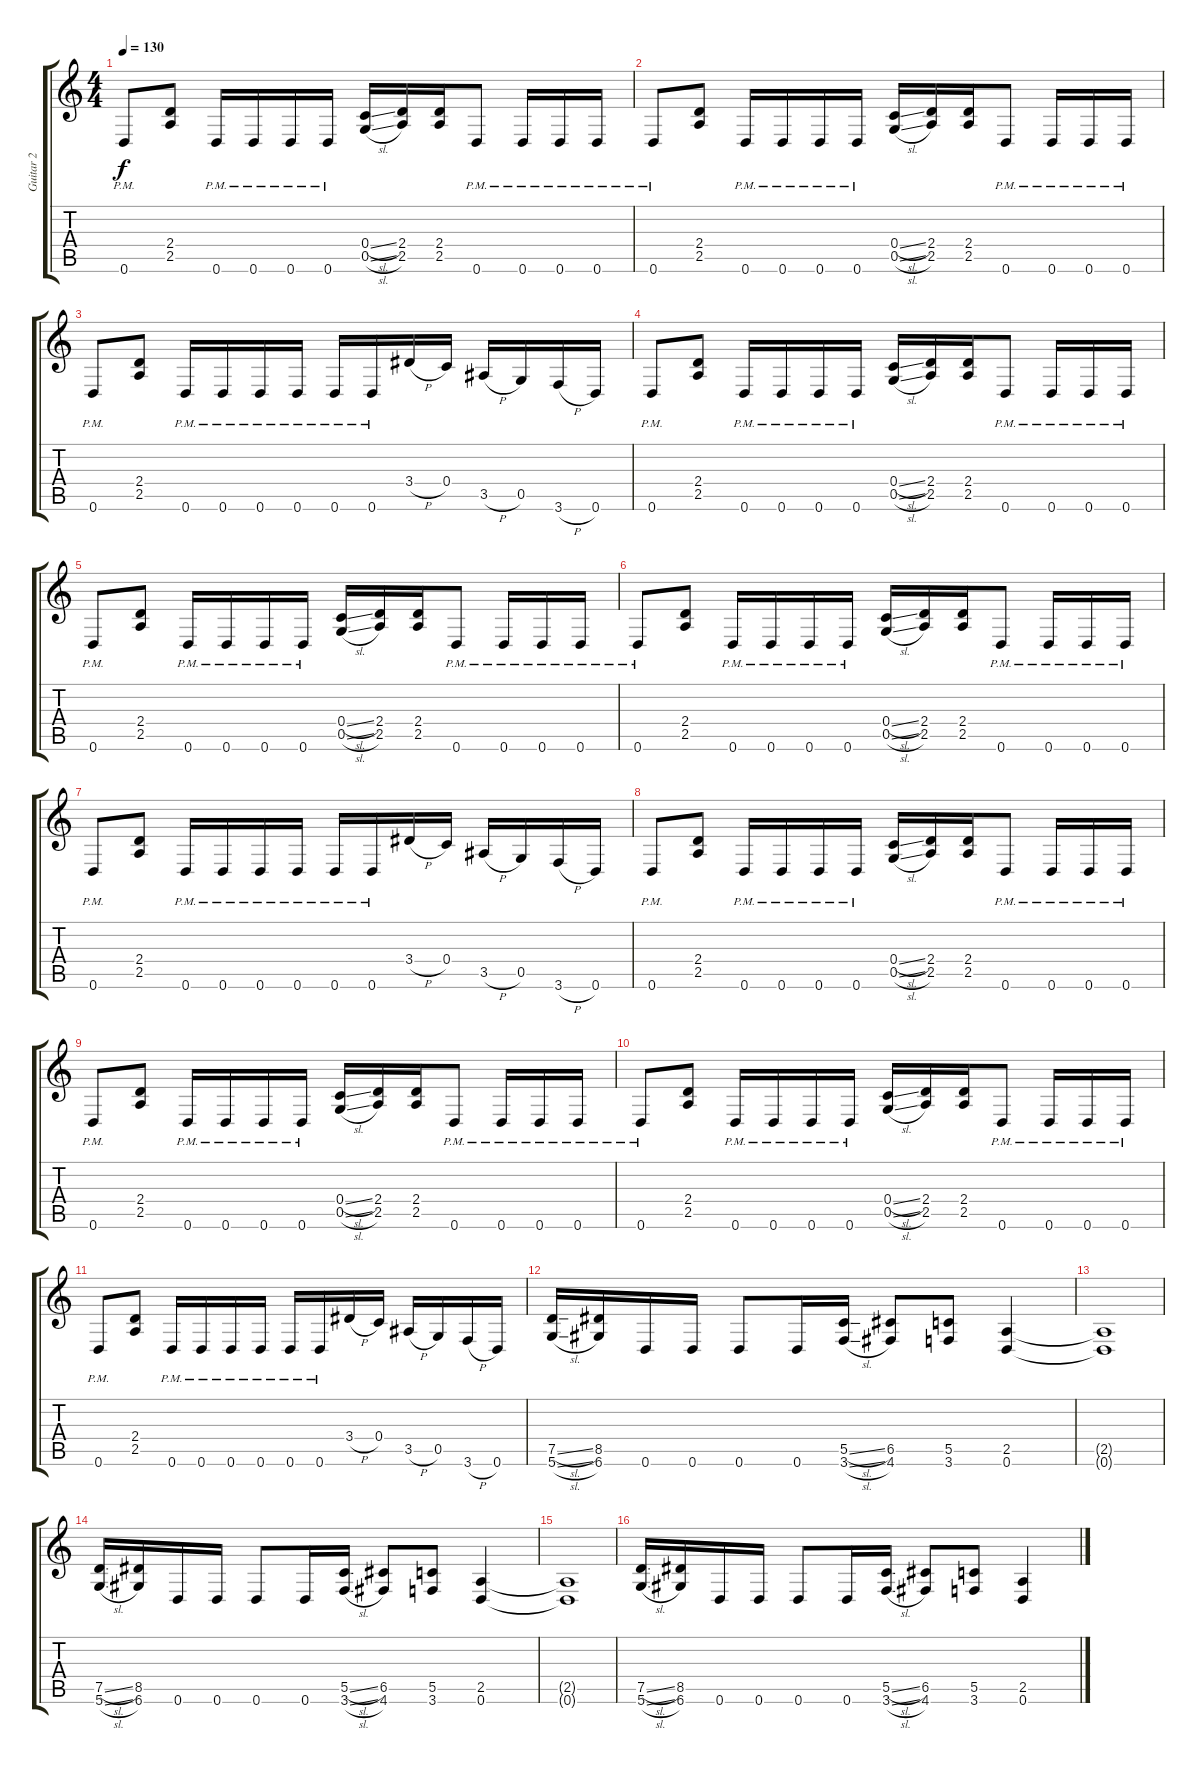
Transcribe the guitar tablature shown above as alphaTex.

\track ("Guitar 2" "Guitar 2") {instrument distortionguitar}
\staff {score tabs}
\tuning (D4 A3 F3 C3 G2 D2) {hide}
\ts (4 4)
\tempo 130
\clef g2
\ks c
0.6{pm}.8{dy f} (2.4 2.5).8 0.6{pm}.16 0.6{pm}.16 0.6{pm}.16 0.6{pm}.16 (0.4{sl} 0.5{sl}).16 (2.4 2.5).16 (2.4 2.5).16 0.6{pm}.8 0.6{pm}.16 0.6{pm}.16 0.6{pm}.16 |
0.6{pm}.8 (2.4 2.5).8 0.6{pm}.16 0.6{pm}.16 0.6{pm}.16 0.6{pm}.16 (0.4{sl} 0.5{sl}).16 (2.4 2.5).16 (2.4 2.5).16 0.6{pm}.8 0.6{pm}.16 0.6{pm}.16 0.6{pm}.16 |
0.6{pm}.8 (2.4 2.5).8 0.6{pm}.16 0.6{pm}.16 0.6{pm}.16 0.6{pm}.16 0.6{pm}.16 0.6{pm}.16 3.4{h}.16 0.4.16 3.5{h}.16 0.5.16 3.6{h}.16 0.6.16 |
0.6{pm}.8 (2.4 2.5).8 0.6{pm}.16 0.6{pm}.16 0.6{pm}.16 0.6{pm}.16 (0.4{sl} 0.5{sl}).16 (2.4 2.5).16 (2.4 2.5).16 0.6{pm}.8 0.6{pm}.16 0.6{pm}.16 0.6{pm}.16 |
0.6{pm}.8 (2.4 2.5).8 0.6{pm}.16 0.6{pm}.16 0.6{pm}.16 0.6{pm}.16 (0.4{sl} 0.5{sl}).16 (2.4 2.5).16 (2.4 2.5).16 0.6{pm}.8 0.6{pm}.16 0.6{pm}.16 0.6{pm}.16 |
0.6{pm}.8 (2.4 2.5).8 0.6{pm}.16 0.6{pm}.16 0.6{pm}.16 0.6{pm}.16 (0.4{sl} 0.5{sl}).16 (2.4 2.5).16 (2.4 2.5).16 0.6{pm}.8 0.6{pm}.16 0.6{pm}.16 0.6{pm}.16 |
0.6{pm}.8 (2.4 2.5).8 0.6{pm}.16 0.6{pm}.16 0.6{pm}.16 0.6{pm}.16 0.6{pm}.16 0.6{pm}.16 3.4{h}.16 0.4.16 3.5{h}.16 0.5.16 3.6{h}.16 0.6.16 |
0.6{pm}.8 (2.4 2.5).8 0.6{pm}.16 0.6{pm}.16 0.6{pm}.16 0.6{pm}.16 (0.4{sl} 0.5{sl}).16 (2.4 2.5).16 (2.4 2.5).16 0.6{pm}.8 0.6{pm}.16 0.6{pm}.16 0.6{pm}.16 |
0.6{pm}.8 (2.4 2.5).8 0.6{pm}.16 0.6{pm}.16 0.6{pm}.16 0.6{pm}.16 (0.4{sl} 0.5{sl}).16 (2.4 2.5).16 (2.4 2.5).16 0.6{pm}.8 0.6{pm}.16 0.6{pm}.16 0.6{pm}.16 |
0.6{pm}.8 (2.4 2.5).8 0.6{pm}.16 0.6{pm}.16 0.6{pm}.16 0.6{pm}.16 (0.4{sl} 0.5{sl}).16 (2.4 2.5).16 (2.4 2.5).16 0.6{pm}.8 0.6{pm}.16 0.6{pm}.16 0.6{pm}.16 |
0.6{pm}.8 (2.4 2.5).8 0.6{pm}.16 0.6{pm}.16 0.6{pm}.16 0.6{pm}.16 0.6{pm}.16 0.6{pm}.16 3.4{h}.16 0.4.16 3.5{h}.16 0.5.16 3.6{h}.16 0.6.16 |
(7.5{sl} 5.6{sl}).16 (8.5 6.6).16 0.6.16 0.6.16 0.6.8 0.6.16 (5.5{sl} 3.6{sl}).16 (6.5 4.6).8 (5.5 3.6).8 (2.5 0.6).4 |
(2.5{t} 0.6{t}).1 |
(7.5{sl} 5.6{sl}).16 (8.5 6.6).16 0.6.16 0.6.16 0.6.8 0.6.16 (5.5{sl} 3.6{sl}).16 (6.5 4.6).8 (5.5 3.6).8 (2.5 0.6).4 |
(2.5{t} 0.6{t}).1 |
(7.5{sl} 5.6{sl}).16 (8.5 6.6).16 0.6.16 0.6.16 0.6.8 0.6.16 (5.5{sl} 3.6{sl}).16 (6.5 4.6).8 (5.5 3.6).8 (2.5 0.6).4
